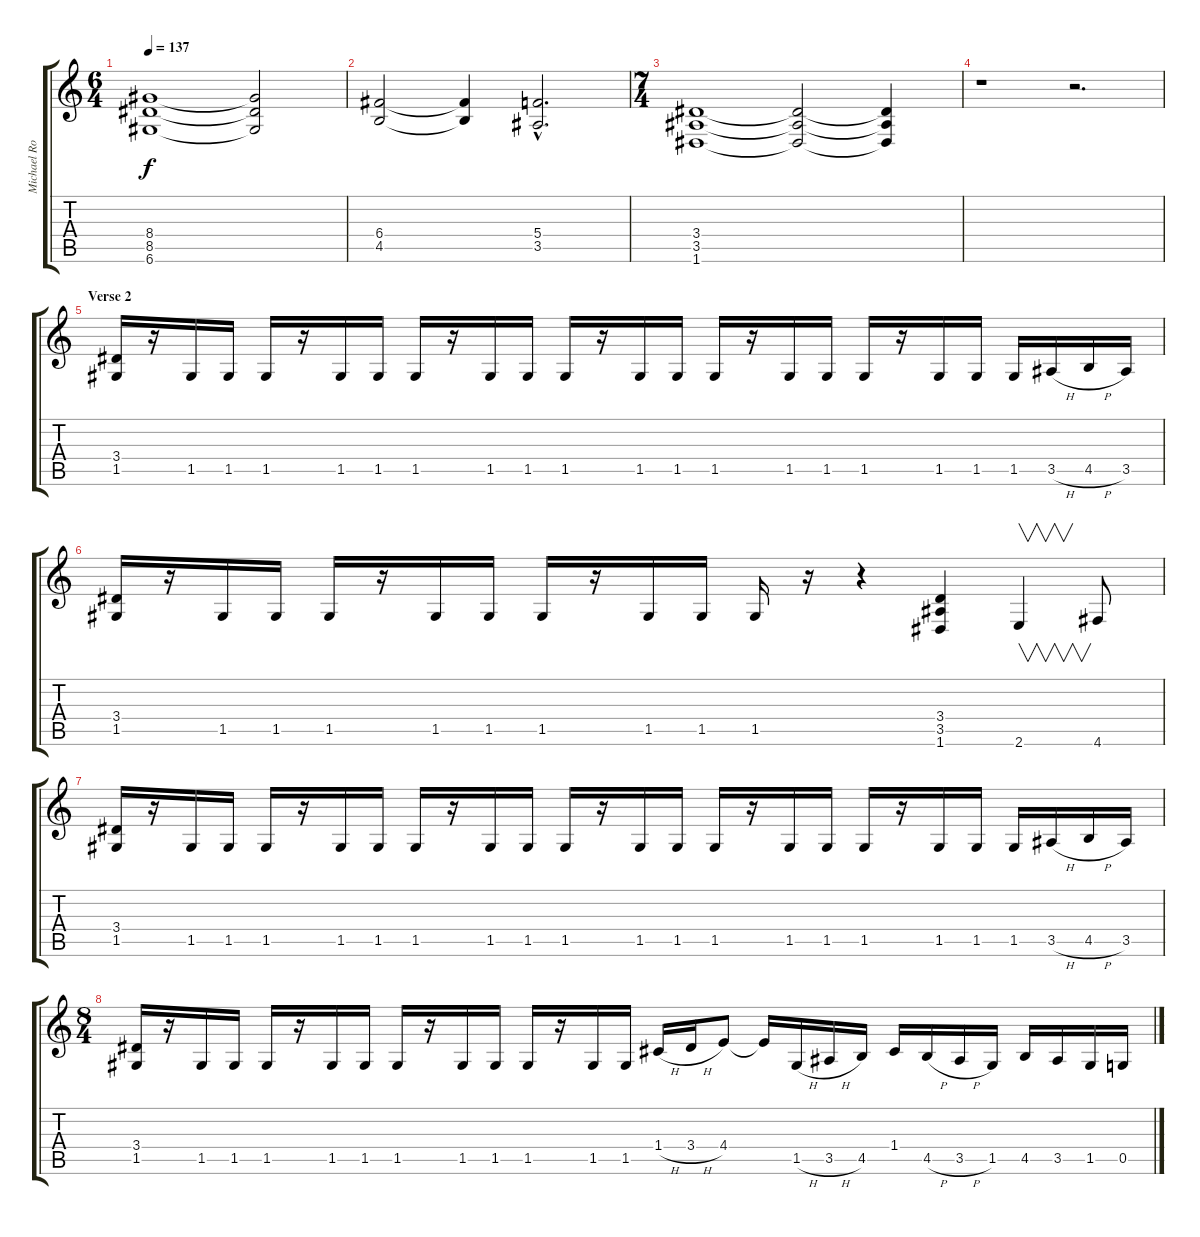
\track ("Michael Romeo Lead" "Michael Ro") {instrument overdrivenguitar}
\staff {score tabs}
\tuning (D4 A3 F3 C3 G2 D2) {hide}
\ts (6 4)
\tempo 137
\clef g2
\ks c
(8.4 8.5 6.6).1{dy f} (8.4{t} 8.5{t} 6.6{t}).2 |
(6.4 4.5).2 (6.4{t} 4.5{t}).4 (5.4{hac} 3.5{hac}).2{d} |
\ts (7 4)
(3.4 3.5 1.6).1{volume 6} (3.4{t} 3.5{t} 1.6{t}).2 (3.4{t} 3.5{t} 1.6{t}).4 |
r.1 r.2{d} |
\section ("" "Verse 2")
(3.4 1.5).16{volume 16} r.16 1.5.16 1.5.16 1.5.16 r.16 1.5.16 1.5.16 1.5.16 r.16 1.5.16 1.5.16 1.5.16 r.16 1.5.16 1.5.16 1.5.16 r.16 1.5.16 1.5.16 1.5.16 r.16 1.5.16 1.5.16 1.5.16 3.5{h}.16 4.5{h}.16 3.5.16 |
(3.4 1.5).16 r.16 1.5.16 1.5.16 1.5.16 r.16 1.5.16 1.5.16 1.5.16 r.16 1.5.16 1.5.16 1.5.16 r.16 r.4 (3.4 3.5 1.6).4 2.6.4{v} 4.6.8 |
(3.4 1.5).16 r.16 1.5.16 1.5.16 1.5.16 r.16 1.5.16 1.5.16 1.5.16 r.16 1.5.16 1.5.16 1.5.16 r.16 1.5.16 1.5.16 1.5.16 r.16 1.5.16 1.5.16 1.5.16 r.16 1.5.16 1.5.16 1.5.16 3.5{h}.16 4.5{h}.16 3.5.16 |
\ts (8 4)
(3.4 1.5).16 r.16 1.5.16 1.5.16 1.5.16 r.16 1.5.16 1.5.16 1.5.16 r.16 1.5.16 1.5.16 1.5.16 r.16 1.5.16 1.5.16 1.4{h}.16 3.4{h}.16 4.4.8 4.4{t}.16 1.5{h}.16 3.5{h}.16 4.5.16 1.4.16 4.5{h}.16 3.5{h}.16 1.5.16 4.5.16 3.5.16 1.5.16 0.5.16
